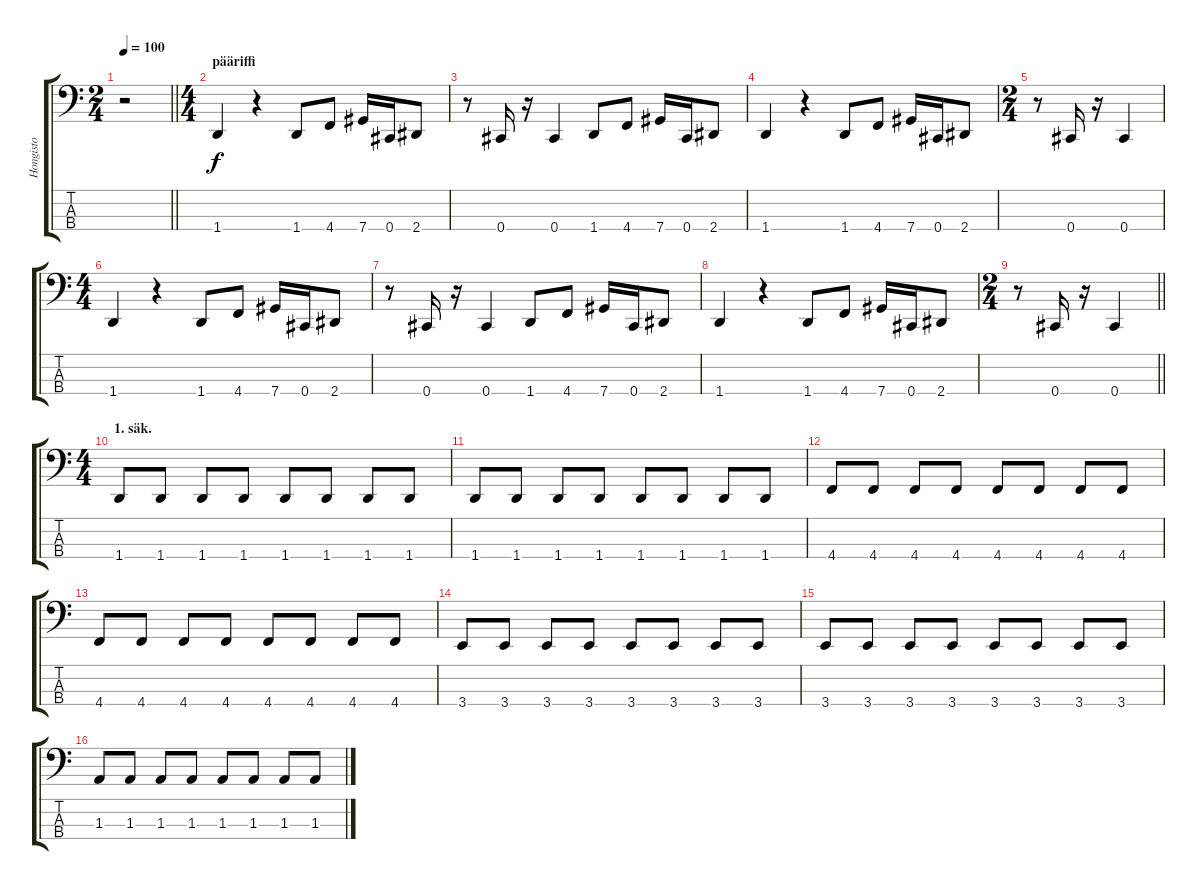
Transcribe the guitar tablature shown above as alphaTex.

\track ("Hongisto" "Hongisto") {instrument electricbassfinger}
\staff {score tabs}
\tuning (Gb2 Db2 Ab1 Db1) {hide}
\ts (2 4)
\tempo 100
\clef f4
\barLineRight lightlight
\ks c
r.2{dy f instrument electricbassfinger} |
\ts (4 4)
\section ("" "pääriffi")
1.4.4 r.4 1.4.8 4.4.8 7.4.16 0.4.16 2.4.8 |
r.8 0.4.16 r.16 0.4.4 1.4.8 4.4.8 7.4.16 0.4.16 2.4.8 |
1.4.4 r.4 1.4.8 4.4.8 7.4.16 0.4.16 2.4.8 |
\ts (2 4)
r.8 0.4.16 r.16 0.4.4 |
\ts (4 4)
1.4.4 r.4 1.4.8 4.4.8 7.4.16 0.4.16 2.4.8 |
r.8 0.4.16 r.16 0.4.4 1.4.8 4.4.8 7.4.16 0.4.16 2.4.8 |
1.4.4 r.4 1.4.8 4.4.8 7.4.16 0.4.16 2.4.8 |
\ts (2 4)
\barLineRight lightlight
r.8 0.4.16 r.16 0.4.4 |
\ts (4 4)
\section ("" "1. säk.")
1.4.8 1.4.8 1.4.8 1.4.8 1.4.8 1.4.8 1.4.8 1.4.8 |
1.4.8 1.4.8 1.4.8 1.4.8 1.4.8 1.4.8 1.4.8 1.4.8 |
4.4.8 4.4.8 4.4.8 4.4.8 4.4.8 4.4.8 4.4.8 4.4.8 |
4.4.8 4.4.8 4.4.8 4.4.8 4.4.8 4.4.8 4.4.8 4.4.8 |
3.4.8 3.4.8 3.4.8 3.4.8 3.4.8 3.4.8 3.4.8 3.4.8 |
3.4.8 3.4.8 3.4.8 3.4.8 3.4.8 3.4.8 3.4.8 3.4.8 |
1.3.8 1.3.8 1.3.8 1.3.8 1.3.8 1.3.8 1.3.8 1.3.8
